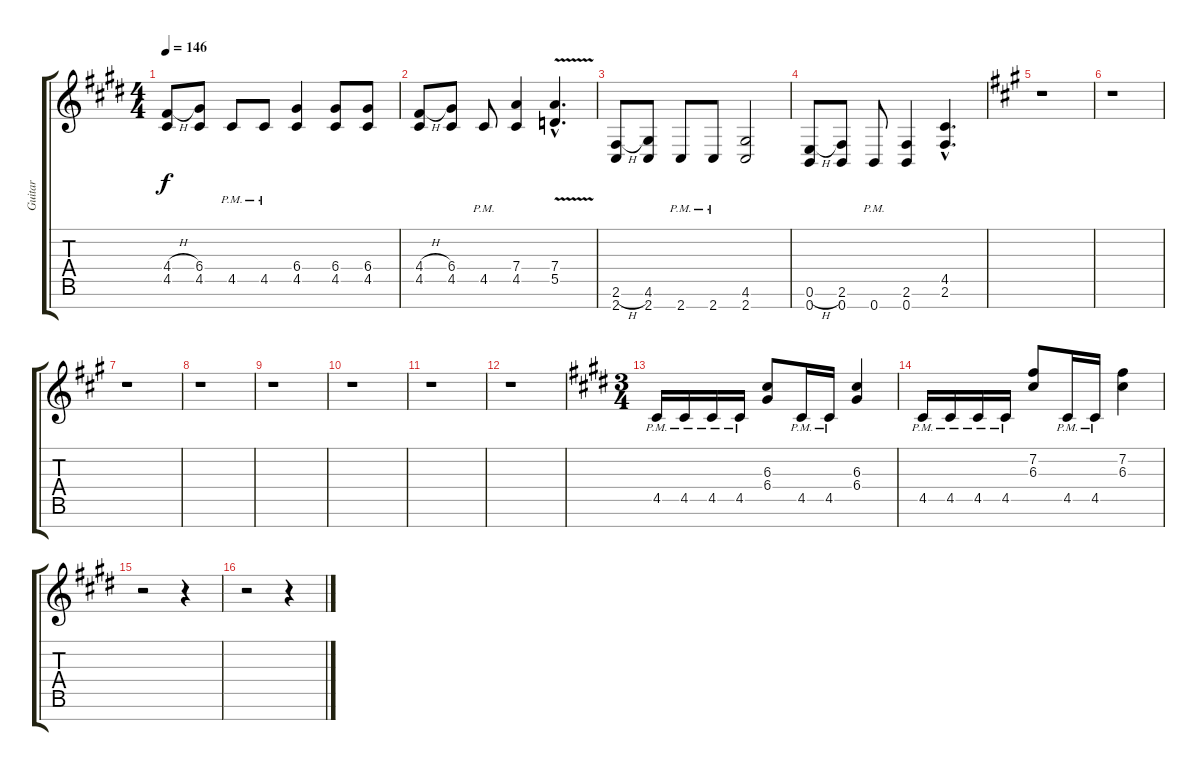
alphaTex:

\track ("Guitar" "Guitar") {instrument distortionguitar}
\staff {score tabs}
\tuning (E4 B3 G3 D3 A2 E2 B1) {hide}
\ts (4 4)
\tempo 146
\clef g2
\ks e
(4.4{h} 4.5).8{dy f} (6.4 4.5).8 4.5{pm}.8 4.5{pm}.8 (6.4 4.5).4 (6.4 4.5).8 (6.4 4.5).8 |
(4.4{h} 4.5).8 (6.4 4.5).8 4.5{pm}.8 (7.4 4.5).4 (7.4{v hac} 5.5{v hac}).4{d} |
(2.6{h} 2.7).8 (4.6 2.7).8 2.7{pm}.8 2.7{pm}.8 (4.6 2.7).2 |
(0.6{h} 0.7).8 (2.6 0.7).8 0.7{pm}.8 (2.6 0.7).4 (4.5{hac} 2.6{hac}).4{d} |
\ks a
r.1 |
r.1 |
r.1 |
r.1 |
r.1 |
r.1 |
r.1 |
r.1 |
\ts (3 4)
\ks e
4.5{pm}.16 4.5{pm}.16 4.5{pm}.16 4.5{pm}.16 (6.3 6.4).8 4.5{pm}.16 4.5{pm}.16 (6.3 6.4).4 |
4.5{pm}.16 4.5{pm}.16 4.5{pm}.16 4.5{pm}.16 (7.2 6.3).8 4.5{pm}.16 4.5{pm}.16 (7.2 6.3).4 |
r.2 r.4 |
r.2 r.4
